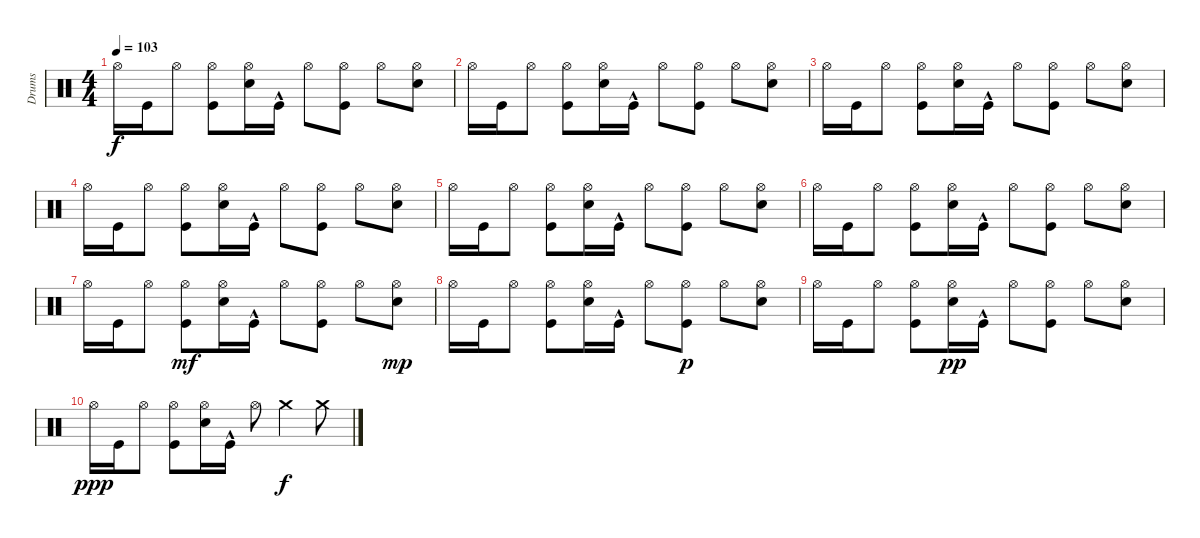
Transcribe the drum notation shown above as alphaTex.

\track ("Drums" "Drums") {instrument percussion}
\staff {score}
\articulation defaults
\ts (4 4)
\tempo 103
\clef neutral
\ks c "Hi-Hat (open)".16{dy f} "Kick (hit)".16 "Hi-Hat (open)".8
("Kick (hit)" "Hi-Hat (open)").8 ("Electric Snare (hit)" "Hi-Hat (open)").16 "Kick (hit)"{hac}.16 "Hi-Hat (open)".8 ("Kick (hit)" "Hi-Hat (open)").8 "Hi-Hat (open)".8 ("Electric Snare (hit)" "Hi-Hat (open)").8 |
"Hi-Hat (open)".16 "Kick (hit)".16 "Hi-Hat (open)".8 ("Kick (hit)" "Hi-Hat (open)").8 ("Electric Snare (hit)" "Hi-Hat (open)").16 "Kick (hit)"{hac}.16 "Hi-Hat (open)".8 ("Kick (hit)" "Hi-Hat (open)").8 "Hi-Hat (open)".8 ("Electric Snare (hit)" "Hi-Hat (open)").8 |
"Hi-Hat (open)".16 "Kick (hit)".16 "Hi-Hat (open)".8 ("Kick (hit)" "Hi-Hat (open)").8 ("Electric Snare (hit)" "Hi-Hat (open)").16 "Kick (hit)"{hac}.16 "Hi-Hat (open)".8 ("Kick (hit)" "Hi-Hat (open)").8 "Hi-Hat (open)".8 ("Electric Snare (hit)" "Hi-Hat (open)").8 |
"Hi-Hat (open)".16 "Kick (hit)".16 "Hi-Hat (open)".8 ("Kick (hit)" "Hi-Hat (open)").8 ("Electric Snare (hit)" "Hi-Hat (open)").16 "Kick (hit)"{hac}.16 "Hi-Hat (open)".8 ("Kick (hit)" "Hi-Hat (open)").8 "Hi-Hat (open)".8 ("Electric Snare (hit)" "Hi-Hat (open)").8 |
"Hi-Hat (open)".16 "Kick (hit)".16 "Hi-Hat (open)".8 ("Kick (hit)" "Hi-Hat (open)").8 ("Electric Snare (hit)" "Hi-Hat (open)").16 "Kick (hit)"{hac}.16 "Hi-Hat (open)".8 ("Kick (hit)" "Hi-Hat (open)").8 "Hi-Hat (open)".8 ("Electric Snare (hit)" "Hi-Hat (open)").8 |
"Hi-Hat (open)".16 "Kick (hit)".16 "Hi-Hat (open)".8 ("Kick (hit)" "Hi-Hat (open)").8 ("Electric Snare (hit)" "Hi-Hat (open)").16 "Kick (hit)"{hac}.16 "Hi-Hat (open)".8 ("Kick (hit)" "Hi-Hat (open)").8 "Hi-Hat (open)".8 ("Electric Snare (hit)" "Hi-Hat (open)").8 |
"Hi-Hat (open)".16 "Kick (hit)".16 "Hi-Hat (open)".8 ("Kick (hit)" "Hi-Hat (open)").8{dy mf} ("Electric Snare (hit)" "Hi-Hat (open)").16 "Kick (hit)"{hac}.16 "Hi-Hat (open)".8 ("Kick (hit)" "Hi-Hat (open)").8 "Hi-Hat (open)".8 ("Electric Snare (hit)" "Hi-Hat (open)").8{dy mp} |
"Hi-Hat (open)".16 "Kick (hit)".16 "Hi-Hat (open)".8 ("Kick (hit)" "Hi-Hat (open)").8 ("Electric Snare (hit)" "Hi-Hat (open)").16 "Kick (hit)"{hac}.16 "Hi-Hat (open)".8 ("Kick (hit)" "Hi-Hat (open)").8{dy p} "Hi-Hat (open)".8 ("Electric Snare (hit)" "Hi-Hat (open)").8 |
"Hi-Hat (open)".16 "Kick (hit)".16 "Hi-Hat (open)".8 ("Kick (hit)" "Hi-Hat (open)").8 ("Electric Snare (hit)" "Hi-Hat (open)").16{dy pp} "Kick (hit)"{hac}.16 "Hi-Hat (open)".8 ("Kick (hit)" "Hi-Hat (open)").8 "Hi-Hat (open)".8 ("Electric Snare (hit)" "Hi-Hat (open)").8 |
"Hi-Hat (open)".16{dy ppp} "Kick (hit)".16 "Hi-Hat (open)".8 ("Kick (hit)" "Hi-Hat (open)").8 ("Electric Snare (hit)" "Hi-Hat (open)").16 "Kick (hit)"{hac}.16 "Hi-Hat (open)".8 "Crash medium (hit)".4{dy f} "Crash medium (hit)".8
